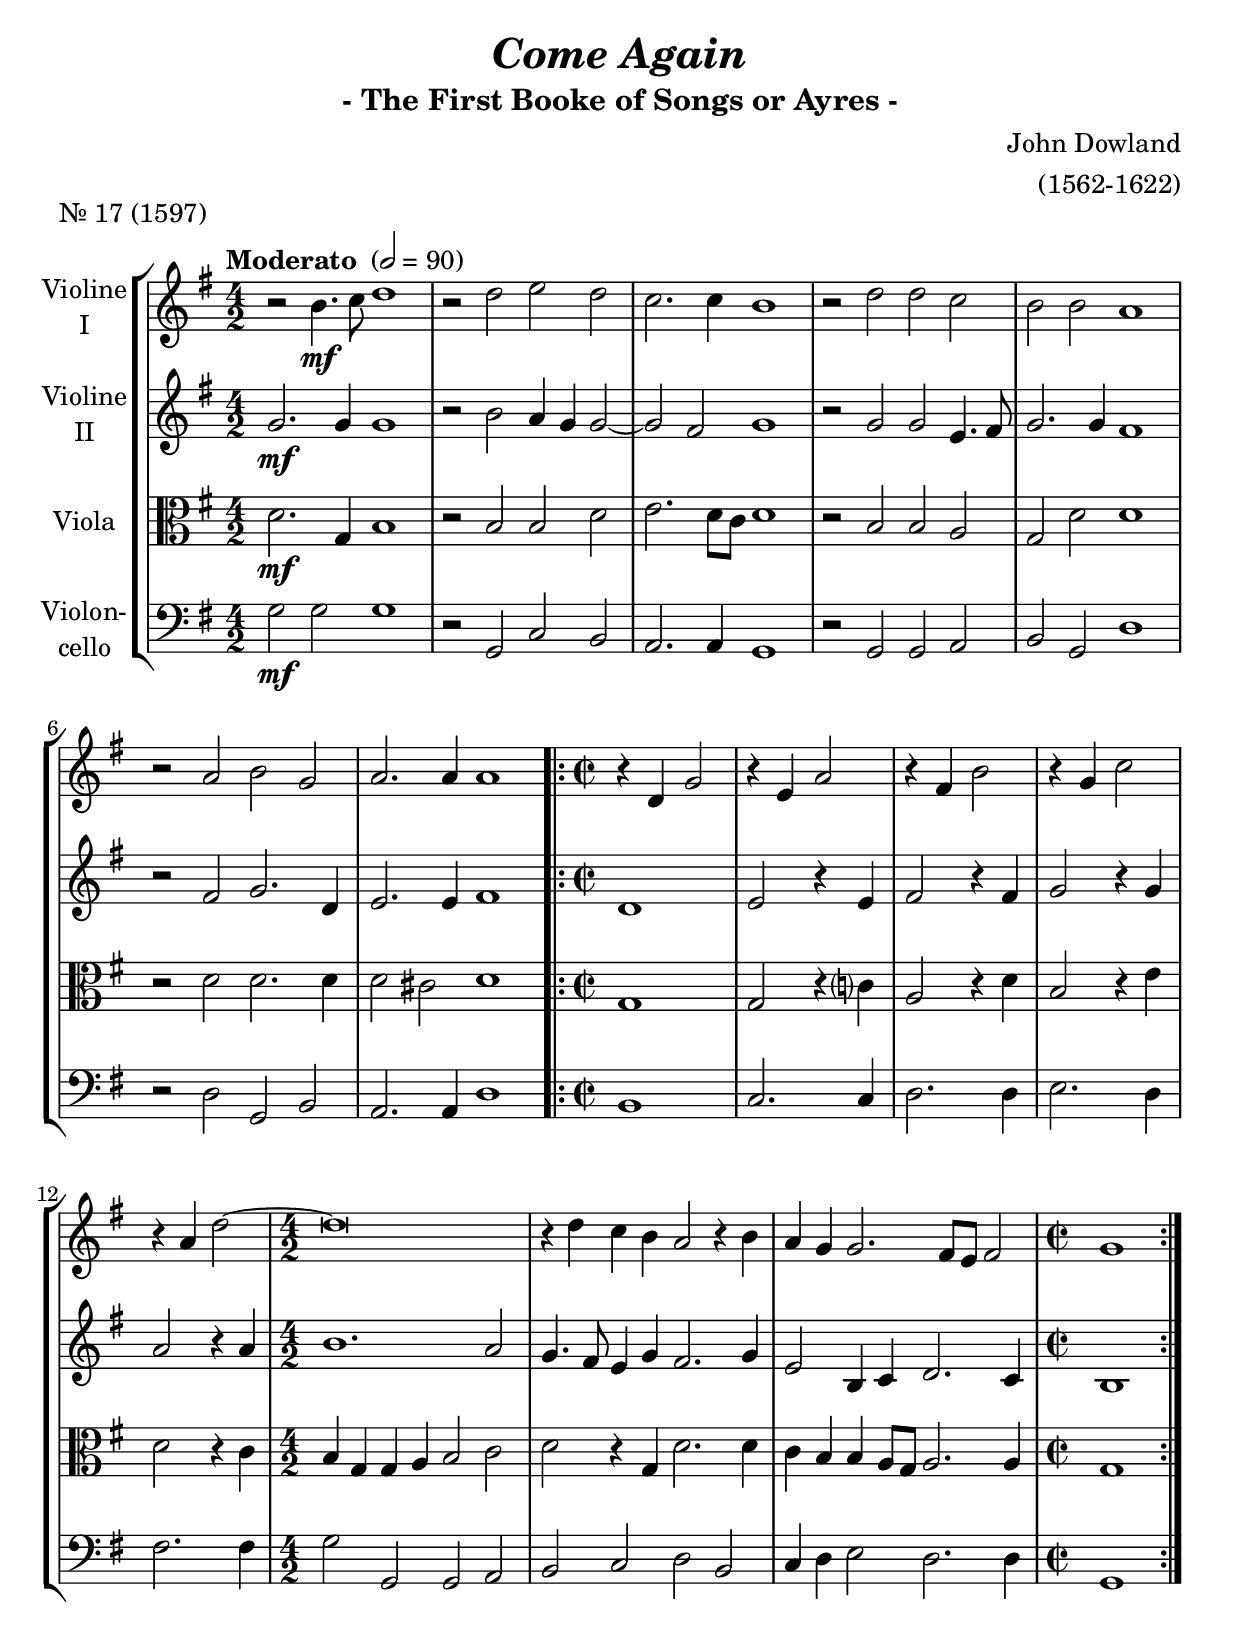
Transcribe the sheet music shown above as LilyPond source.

\version "2.18.2"
\include "deutsch.ly"

#(set-global-staff-size 23)

\header {
  title     = \markup \bold \italic "Come Again"
  subtitle  = "- The First Booke of Songs or Ayres -"
  composer  = "John Dowland"
  arranger  = "(1562-1622)"
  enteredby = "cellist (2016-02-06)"
  piece     = "Nr. 17 (1597)"
}

voiceconsts = {
  \key g \major
  %\numericTimeSignature
  \compressFullBarRests
  \time 4/2
  % Set default beaming for all staves
  %\set Timing.beamExceptions = #'()
  %\set Timing.baseMoment = #(ly:make-moment 1 4)
  %\set Timing.beatStructure = #'(1 1 1)
  \tempo "Moderato " 2=90
}

mist = "string ensemble 1"
miba = "drawbar organ"

va = \relative c'' {
   \voiceconsts

  r2 h4.\mf c8 d1
  r2 d e d
  c2. c4 h1

  r2 d d c
  h h a1
  r2 a h g
  a2. a4 a1 \time 2/2
  
  \repeat volta 2 {
    r4 d, g2
    r4 e a2
    r4 fis h2
    r4 g c2
    r4 a d2~ \time 4/2
    d\breve
    r4 d c h a2 r4 h
    a g g2. fis8 e fis2 \time 2/2
    g1
  }
}

vb = \relative c'' {
  \voiceconsts

  g2.\mf g4 g1
  r2 h a4 g g2~
  g fis g1

  r2 g g e4. fis8
  g2. g4 fis1
  r2 fis g2. d4
  e2. e4 fis1 \time 2/2
  
  \repeat volta 2 {
   d1
   e2 r4 e
   fis2 r4 fis
   g2 r4g
   a2 r4 a \time 4/2
   h1. a2

   g4. fis8 e4 g fis2. g4
   e2 h4 c d2. c4 \time 2/2
   h1
  }
}

vc = \relative c' {
  \voiceconsts
  \clef "alto"
  
  d2.\mf g,4 h1
  r2 h h d
  e2. d8 c d1

  r2 h h a
  g d' d1
  r2 d d2. d4
  d2 cis d1 \time 2/2
  
  \repeat volta 2 {
    g,
    g2 r4 c?
    a2 r4 d
    h2 r4 e
    d2 r4 c \time 4/2
    h g g a h2 c

    d r4 g, d'2. d4
    c h h a8 g a2. a4 \time 2/2
    g1
  }
}

vd = \relative c' {
  \voiceconsts
  \clef "bass"
  
  g2\mf g g1
  r2 g, c h
  a2. a4 g1

  r2 g g a
  h g d'1
  r2 d g, h
  a2. a4 d1 \time 2/2
  
  \repeat volta 2 {
    h
    c2. c4
    d2. d4
    e2. d4
    fis2. fis4 \time 4/2
    g2 g, g a

    h c d h
    c4 d e2 d2. d4 \time 2/2
    g,1
  }
}


music = \new StaffGroup <<
      \new Staff {
        \set Staff.midiInstrument = \mist
        \set Staff.instrumentName = \markup \center-column { "Violine" "I" }
        \transpose g g { \va }
      }

      \new Staff {
        \set Staff.midiInstrument = \mist
        \set Staff.instrumentName = \markup \center-column { "Violine" "II" }
        \transpose g g { \vb }
      }
      
      \new Staff {
        \set Staff.midiInstrument = \mist
        \set Staff.instrumentName = \markup \center-column { "Viola" }
        \transpose g g { \vc }
      }

      \new Staff {
        \set Staff.midiInstrument = \miba
        \set Staff.instrumentName = \markup \center-column { "Violon-" "cello" }
        \transpose g g { \vd }
      }
>>

\book {
  \score {
   \music
    \layout {}
  }

  \score {
    \unfoldRepeats \music

    \midi {
      \context {
        \Score
      }
    }
  }
}
